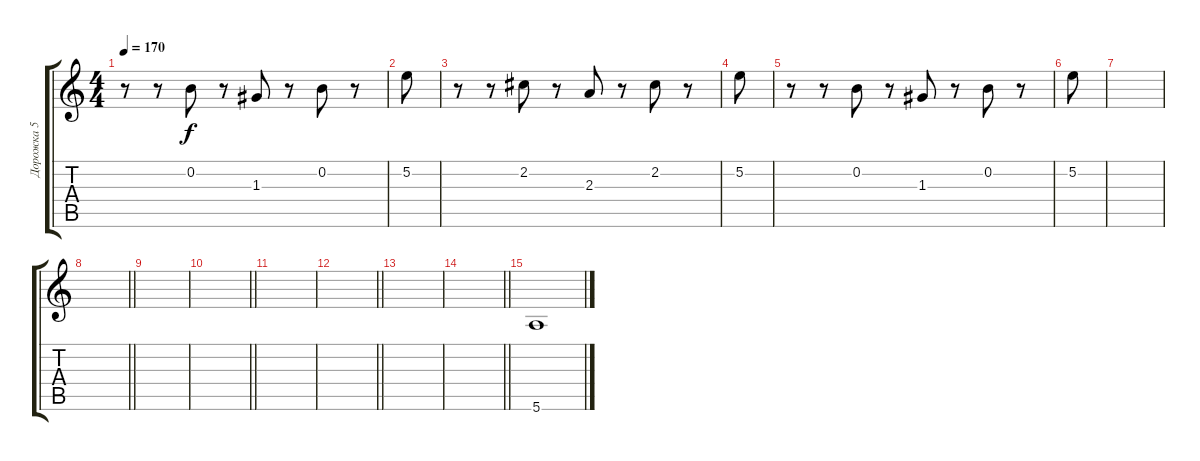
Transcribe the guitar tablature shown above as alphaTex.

\track ("Дорожка 5" "Дорожка 5") {instrument overdrivenguitar}
\staff {score tabs}
\tuning (E4 B3 G3 D3 A2 E2) {hide}
\ts (4 4)
\tempo 170
\clef g2
\ks c
r.8{dy f} r.8 0.2.8 r.8 1.3.8 r.8 0.2.8 r.8 |
5.2.8 |
r.8 r.8 2.2.8 r.8 2.3.8 r.8 2.2.8 r.8 |
5.2.8 |
r.8 r.8 0.2.8 r.8 1.3.8 r.8 0.2.8 r.8 |
5.2.8 |
|
\barLineRight lightlight
|
|
\barLineRight lightlight
|
|
\barLineRight lightlight
|
|
\barLineRight lightlight
|
5.6.1
